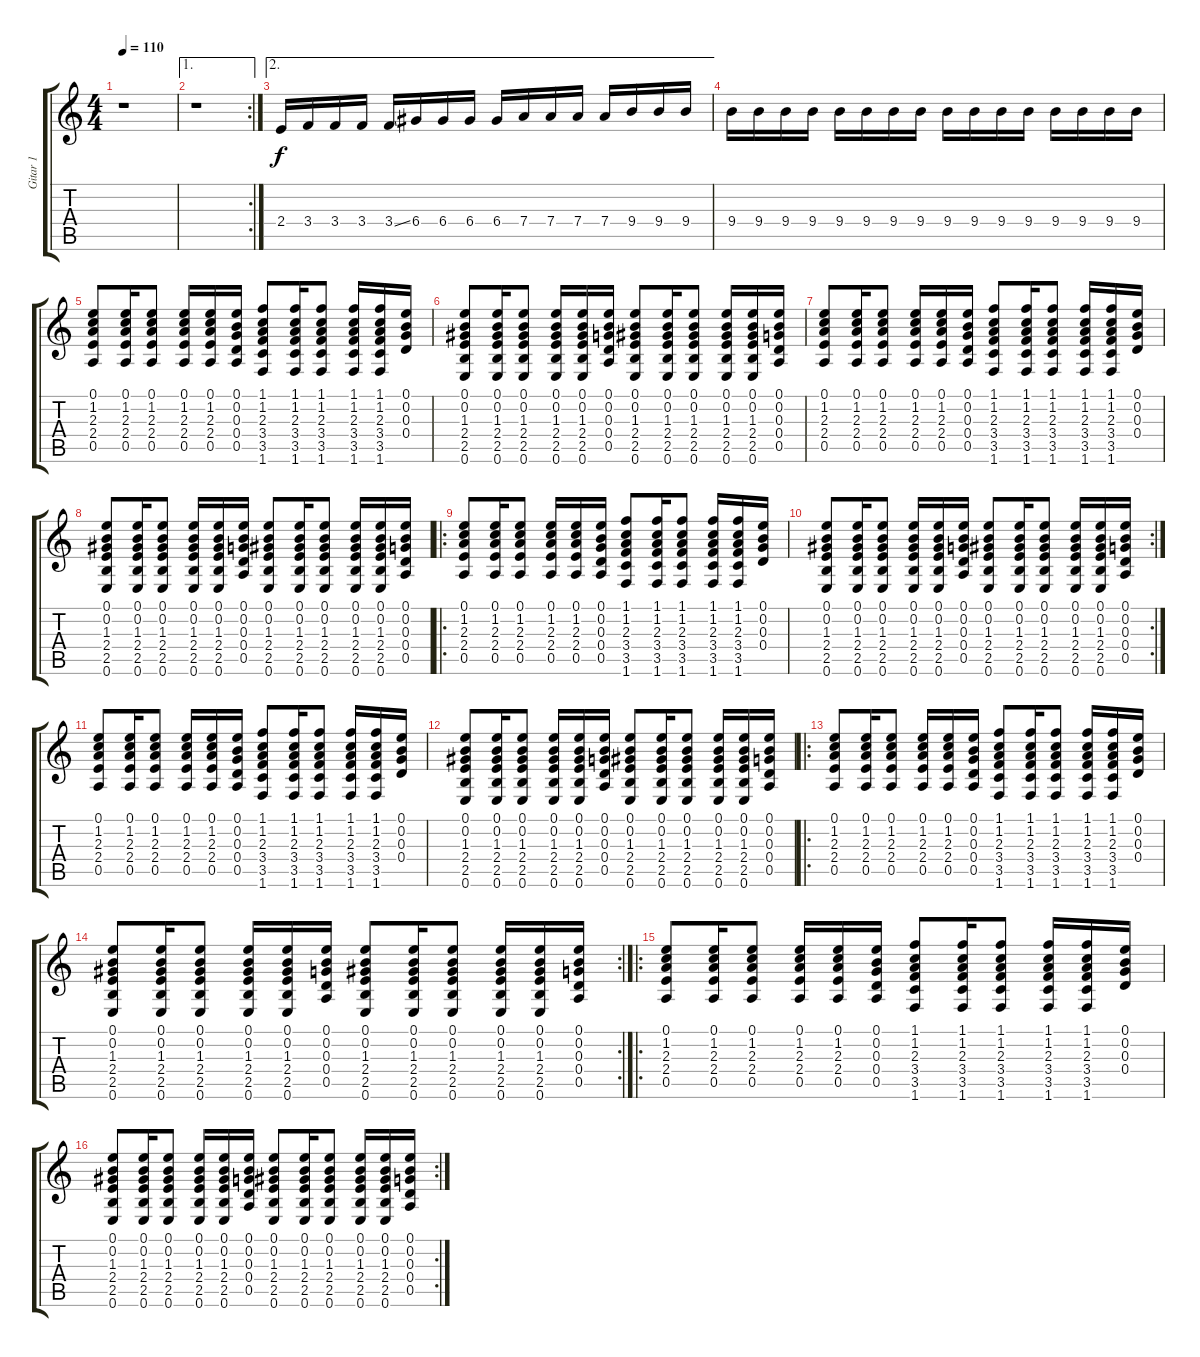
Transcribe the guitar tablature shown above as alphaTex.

\track ("Gitar 1" "Gitar 1") {instrument distortionguitar}
\staff {score tabs}
\tuning (E4 B3 G3 D3 A2 E2) {hide}
\ts (4 4)
\tempo 110
\clef g2
\ks c
r.1{dy f} |
\ae 1
\rc 2
r.1 |
\ae 2
2.4.16 3.4.16 3.4.16 3.4.16 3.4{ss}.16 6.4.16 6.4.16 6.4.16 6.4.16 7.4.16 7.4.16 7.4.16 7.4.16 9.4.16 9.4.16 9.4.16 |
9.4.16 9.4.16 9.4.16 9.4.16 9.4.16 9.4.16 9.4.16 9.4.16 9.4.16 9.4.16 9.4.16 9.4.16 9.4.16 9.4.16 9.4.16 9.4.16 |
(0.1 1.2 2.3 2.4 0.5).8 (0.1 1.2 2.3 2.4 0.5).16 (0.1 1.2 2.3 2.4 0.5).8 (0.1 1.2 2.3 2.4 0.5).16 (0.1 1.2 2.3 2.4 0.5).16 (0.1 0.2 0.3 0.4 0.5).16 (1.1 1.2 2.3 3.4 3.5 1.6).8 (1.1 1.2 2.3 3.4 3.5 1.6).16 (1.1 1.2 2.3 3.4 3.5 1.6).8 (1.1 1.2 2.3 3.4 3.5 1.6).16 (1.1 1.2 2.3 3.4 3.5 1.6).16 (0.1 0.2 0.3 0.4).16 |
(0.1 0.2 1.3 2.4 2.5 0.6).8 (0.1 0.2 1.3 2.4 2.5 0.6).16 (0.1 0.2 1.3 2.4 2.5 0.6).8 (0.1 0.2 1.3 2.4 2.5 0.6).16 (0.1 0.2 1.3 2.4 2.5 0.6).16 (0.1 0.2 0.3 0.4 0.5).16 (0.1 0.2 1.3 2.4 2.5 0.6).8 (0.1 0.2 1.3 2.4 2.5 0.6).16 (0.1 0.2 1.3 2.4 2.5 0.6).8 (0.1 0.2 1.3 2.4 2.5 0.6).16 (0.1 0.2 1.3 2.4 2.5 0.6).16 (0.1 0.2 0.3 0.4 0.5).16 |
(0.1 1.2 2.3 2.4 0.5).8 (0.1 1.2 2.3 2.4 0.5).16 (0.1 1.2 2.3 2.4 0.5).8 (0.1 1.2 2.3 2.4 0.5).16 (0.1 1.2 2.3 2.4 0.5).16 (0.1 0.2 0.3 0.4 0.5).16 (1.1 1.2 2.3 3.4 3.5 1.6).8 (1.1 1.2 2.3 3.4 3.5 1.6).16 (1.1 1.2 2.3 3.4 3.5 1.6).8 (1.1 1.2 2.3 3.4 3.5 1.6).16 (1.1 1.2 2.3 3.4 3.5 1.6).16 (0.1 0.2 0.3 0.4).16 |
(0.1 0.2 1.3 2.4 2.5 0.6).8 (0.1 0.2 1.3 2.4 2.5 0.6).16 (0.1 0.2 1.3 2.4 2.5 0.6).8 (0.1 0.2 1.3 2.4 2.5 0.6).16 (0.1 0.2 1.3 2.4 2.5 0.6).16 (0.1 0.2 0.3 0.4 0.5).16 (0.1 0.2 1.3 2.4 2.5 0.6).8 (0.1 0.2 1.3 2.4 2.5 0.6).16 (0.1 0.2 1.3 2.4 2.5 0.6).8 (0.1 0.2 1.3 2.4 2.5 0.6).16 (0.1 0.2 1.3 2.4 2.5 0.6).16 (0.1 0.2 0.3 0.4 0.5).16 |
\ro
(0.1 1.2 2.3 2.4 0.5).8 (0.1 1.2 2.3 2.4 0.5).16 (0.1 1.2 2.3 2.4 0.5).8 (0.1 1.2 2.3 2.4 0.5).16 (0.1 1.2 2.3 2.4 0.5).16 (0.1 0.2 0.3 0.4 0.5).16 (1.1 1.2 2.3 3.4 3.5 1.6).8 (1.1 1.2 2.3 3.4 3.5 1.6).16 (1.1 1.2 2.3 3.4 3.5 1.6).8 (1.1 1.2 2.3 3.4 3.5 1.6).16 (1.1 1.2 2.3 3.4 3.5 1.6).16 (0.1 0.2 0.3 0.4).16 |
\rc 2
(0.1 0.2 1.3 2.4 2.5 0.6).8 (0.1 0.2 1.3 2.4 2.5 0.6).16 (0.1 0.2 1.3 2.4 2.5 0.6).8 (0.1 0.2 1.3 2.4 2.5 0.6).16 (0.1 0.2 1.3 2.4 2.5 0.6).16 (0.1 0.2 0.3 0.4 0.5).16 (0.1 0.2 1.3 2.4 2.5 0.6).8 (0.1 0.2 1.3 2.4 2.5 0.6).16 (0.1 0.2 1.3 2.4 2.5 0.6).8 (0.1 0.2 1.3 2.4 2.5 0.6).16 (0.1 0.2 1.3 2.4 2.5 0.6).16 (0.1 0.2 0.3 0.4 0.5).16 |
(0.1 1.2 2.3 2.4 0.5).8 (0.1 1.2 2.3 2.4 0.5).16 (0.1 1.2 2.3 2.4 0.5).8 (0.1 1.2 2.3 2.4 0.5).16 (0.1 1.2 2.3 2.4 0.5).16 (0.1 0.2 0.3 0.4 0.5).16 (1.1 1.2 2.3 3.4 3.5 1.6).8 (1.1 1.2 2.3 3.4 3.5 1.6).16 (1.1 1.2 2.3 3.4 3.5 1.6).8 (1.1 1.2 2.3 3.4 3.5 1.6).16 (1.1 1.2 2.3 3.4 3.5 1.6).16 (0.1 0.2 0.3 0.4).16 |
(0.1 0.2 1.3 2.4 2.5 0.6).8 (0.1 0.2 1.3 2.4 2.5 0.6).16 (0.1 0.2 1.3 2.4 2.5 0.6).8 (0.1 0.2 1.3 2.4 2.5 0.6).16 (0.1 0.2 1.3 2.4 2.5 0.6).16 (0.1 0.2 0.3 0.4 0.5).16 (0.1 0.2 1.3 2.4 2.5 0.6).8 (0.1 0.2 1.3 2.4 2.5 0.6).16 (0.1 0.2 1.3 2.4 2.5 0.6).8 (0.1 0.2 1.3 2.4 2.5 0.6).16 (0.1 0.2 1.3 2.4 2.5 0.6).16 (0.1 0.2 0.3 0.4 0.5).16 |
\ro
(0.1 1.2 2.3 2.4 0.5).8 (0.1 1.2 2.3 2.4 0.5).16 (0.1 1.2 2.3 2.4 0.5).8 (0.1 1.2 2.3 2.4 0.5).16 (0.1 1.2 2.3 2.4 0.5).16 (0.1 0.2 0.3 0.4 0.5).16 (1.1 1.2 2.3 3.4 3.5 1.6).8 (1.1 1.2 2.3 3.4 3.5 1.6).16 (1.1 1.2 2.3 3.4 3.5 1.6).8 (1.1 1.2 2.3 3.4 3.5 1.6).16 (1.1 1.2 2.3 3.4 3.5 1.6).16 (0.1 0.2 0.3 0.4).16 |
\rc 2
(0.1 0.2 1.3 2.4 2.5 0.6).8 (0.1 0.2 1.3 2.4 2.5 0.6).16 (0.1 0.2 1.3 2.4 2.5 0.6).8 (0.1 0.2 1.3 2.4 2.5 0.6).16 (0.1 0.2 1.3 2.4 2.5 0.6).16 (0.1 0.2 0.3 0.4 0.5).16 (0.1 0.2 1.3 2.4 2.5 0.6).8 (0.1 0.2 1.3 2.4 2.5 0.6).16 (0.1 0.2 1.3 2.4 2.5 0.6).8 (0.1 0.2 1.3 2.4 2.5 0.6).16 (0.1 0.2 1.3 2.4 2.5 0.6).16 (0.1 0.2 0.3 0.4 0.5).16 |
\ro
(0.1 1.2 2.3 2.4 0.5).8 (0.1 1.2 2.3 2.4 0.5).16 (0.1 1.2 2.3 2.4 0.5).8 (0.1 1.2 2.3 2.4 0.5).16 (0.1 1.2 2.3 2.4 0.5).16 (0.1 0.2 0.3 0.4 0.5).16 (1.1 1.2 2.3 3.4 3.5 1.6).8 (1.1 1.2 2.3 3.4 3.5 1.6).16 (1.1 1.2 2.3 3.4 3.5 1.6).8 (1.1 1.2 2.3 3.4 3.5 1.6).16 (1.1 1.2 2.3 3.4 3.5 1.6).16 (0.1 0.2 0.3 0.4).16 |
\rc 2
(0.1 0.2 1.3 2.4 2.5 0.6).8 (0.1 0.2 1.3 2.4 2.5 0.6).16 (0.1 0.2 1.3 2.4 2.5 0.6).8 (0.1 0.2 1.3 2.4 2.5 0.6).16 (0.1 0.2 1.3 2.4 2.5 0.6).16 (0.1 0.2 0.3 0.4 0.5).16 (0.1 0.2 1.3 2.4 2.5 0.6).8 (0.1 0.2 1.3 2.4 2.5 0.6).16 (0.1 0.2 1.3 2.4 2.5 0.6).8 (0.1 0.2 1.3 2.4 2.5 0.6).16 (0.1 0.2 1.3 2.4 2.5 0.6).16 (0.1 0.2 0.3 0.4 0.5).16
